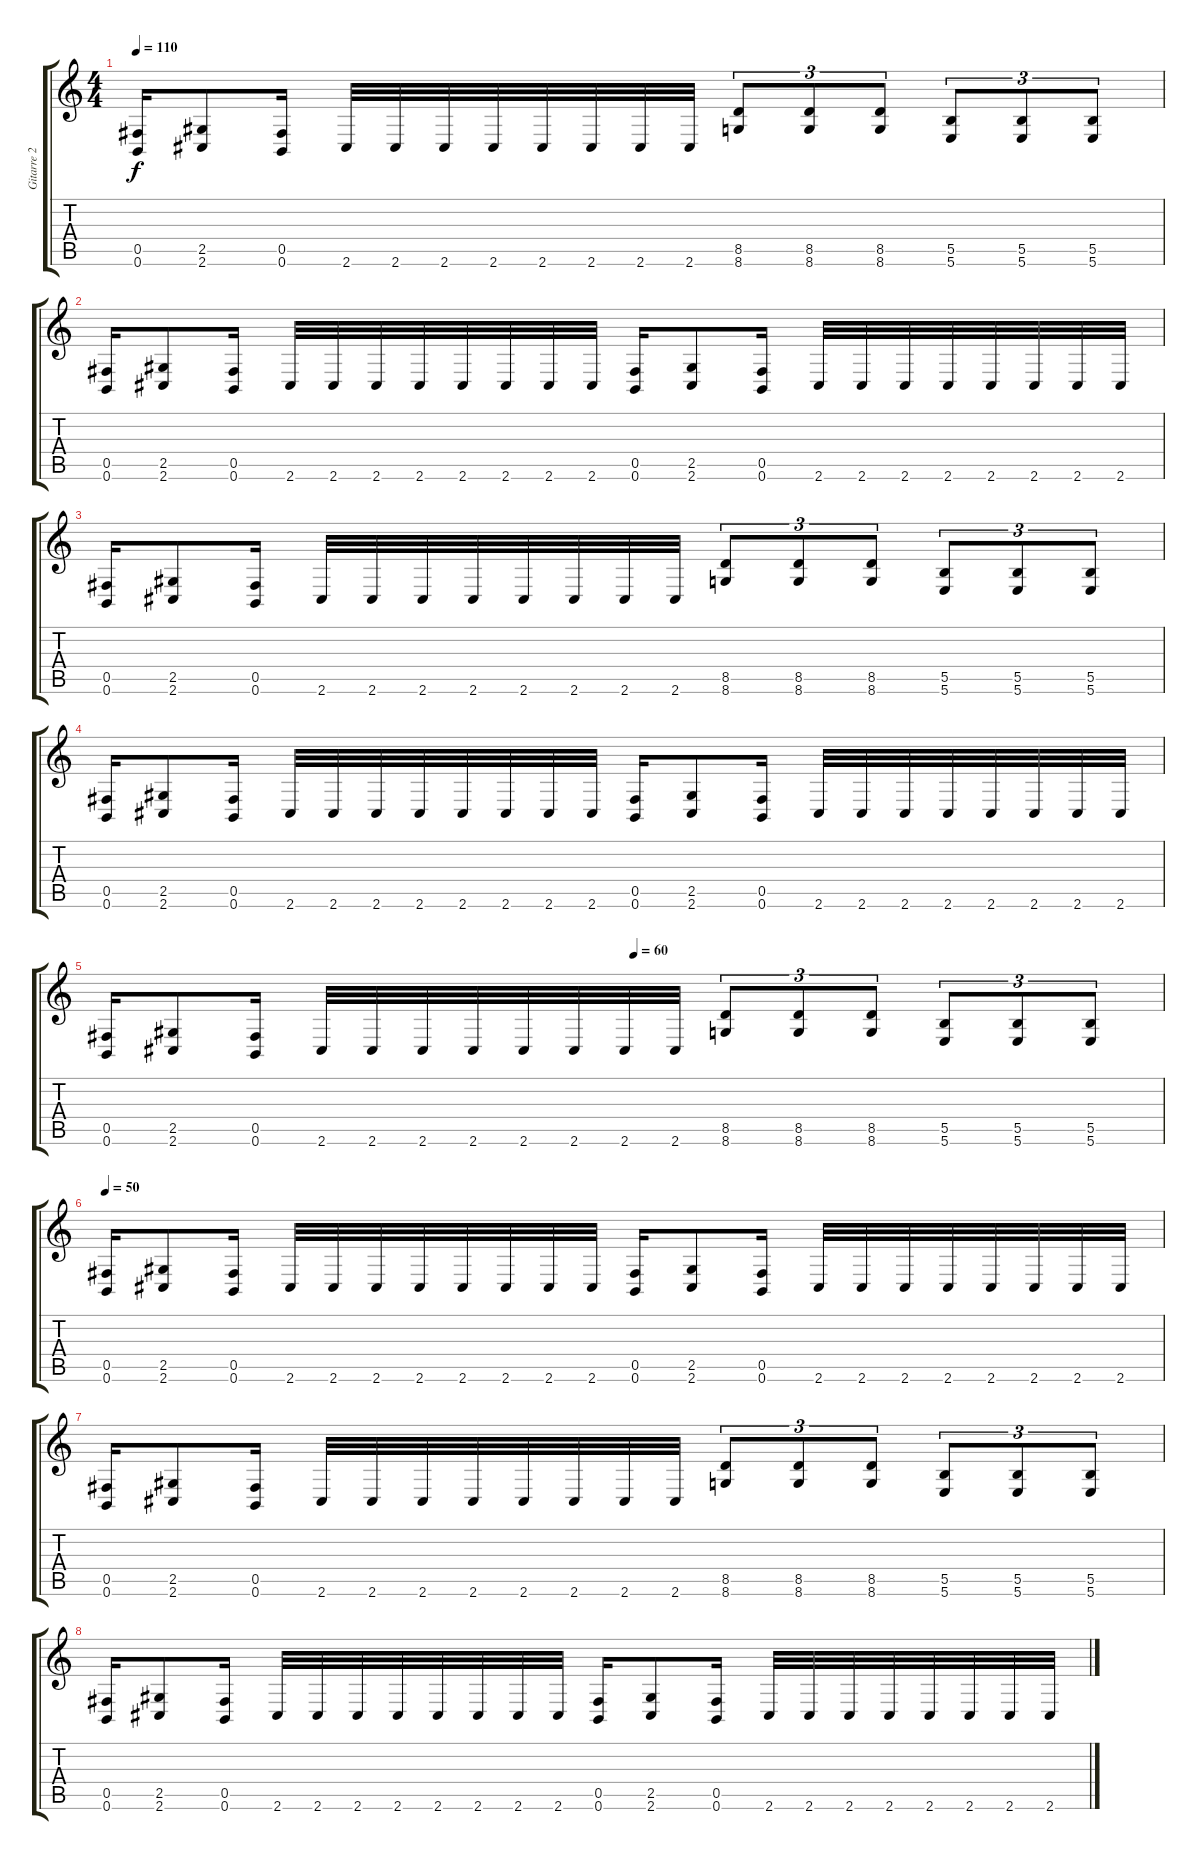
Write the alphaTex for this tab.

\track ("Gitarre 2" "Gitarre 2") {instrument distortionguitar}
\staff {score tabs}
\tuning (Db4 Ab3 E3 B2 Gb2 B1) {hide}
\ts (4 4)
\tempo 110
\clef g2
\ks c
(0.5 0.6).16{dy f} (2.5 2.6).8 (0.5 0.6).16 2.6.32 2.6.32 2.6.32 2.6.32 2.6.32 2.6.32 2.6.32 2.6.32 (8.5 8.6).8{tu (3 2)} (8.5 8.6).8{tu (3 2)} (8.5 8.6).8{tu (3 2)} (5.5 5.6).8{tu (3 2)} (5.5 5.6).8{tu (3 2)} (5.5 5.6).8{tu (3 2)} |
(0.5 0.6).16 (2.5 2.6).8 (0.5 0.6).16 2.6.32 2.6.32 2.6.32 2.6.32 2.6.32 2.6.32 2.6.32 2.6.32 (0.5 0.6).16 (2.5 2.6).8 (0.5 0.6).16 2.6.32 2.6.32 2.6.32 2.6.32 2.6.32 2.6.32 2.6.32 2.6.32 |
(0.5 0.6).16 (2.5 2.6).8 (0.5 0.6).16 2.6.32 2.6.32 2.6.32 2.6.32 2.6.32 2.6.32 2.6.32 2.6.32 (8.5 8.6).8{tu (3 2)} (8.5 8.6).8{tu (3 2)} (8.5 8.6).8{tu (3 2)} (5.5 5.6).8{tu (3 2)} (5.5 5.6).8{tu (3 2)} (5.5 5.6).8{tu (3 2)} |
(0.5 0.6).16 (2.5 2.6).8 (0.5 0.6).16 2.6.32 2.6.32 2.6.32 2.6.32 2.6.32 2.6.32 2.6.32 2.6.32 (0.5 0.6).16 (2.5 2.6).8 (0.5 0.6).16 2.6.32 2.6.32 2.6.32 2.6.32 2.6.32 2.6.32 2.6.32 2.6.32 |
\tempo (60 0.5)
(0.5 0.6).16 (2.5 2.6).8 (0.5 0.6).16 2.6.32 2.6.32 2.6.32 2.6.32 2.6.32 2.6.32 2.6.32 2.6.32 (8.5 8.6).8{tu (3 2)} (8.5 8.6).8{tu (3 2)} (8.5 8.6).8{tu (3 2)} (5.5 5.6).8{tu (3 2)} (5.5 5.6).8{tu (3 2)} (5.5 5.6).8{tu (3 2)} |
\tempo 50
(0.5 0.6).16 (2.5 2.6).8 (0.5 0.6).16 2.6.32 2.6.32 2.6.32 2.6.32 2.6.32 2.6.32 2.6.32 2.6.32 (0.5 0.6).16 (2.5 2.6).8 (0.5 0.6).16 2.6.32 2.6.32 2.6.32 2.6.32 2.6.32 2.6.32 2.6.32 2.6.32 |
(0.5 0.6).16 (2.5 2.6).8 (0.5 0.6).16 2.6.32 2.6.32 2.6.32 2.6.32 2.6.32 2.6.32 2.6.32 2.6.32 (8.5 8.6).8{tu (3 2)} (8.5 8.6).8{tu (3 2)} (8.5 8.6).8{tu (3 2)} (5.5 5.6).8{tu (3 2)} (5.5 5.6).8{tu (3 2)} (5.5 5.6).8{tu (3 2)} |
(0.5 0.6).16 (2.5 2.6).8 (0.5 0.6).16 2.6.32 2.6.32 2.6.32 2.6.32 2.6.32 2.6.32 2.6.32 2.6.32 (0.5 0.6).16 (2.5 2.6).8 (0.5 0.6).16 2.6.32 2.6.32 2.6.32 2.6.32 2.6.32 2.6.32 2.6.32 2.6.32
